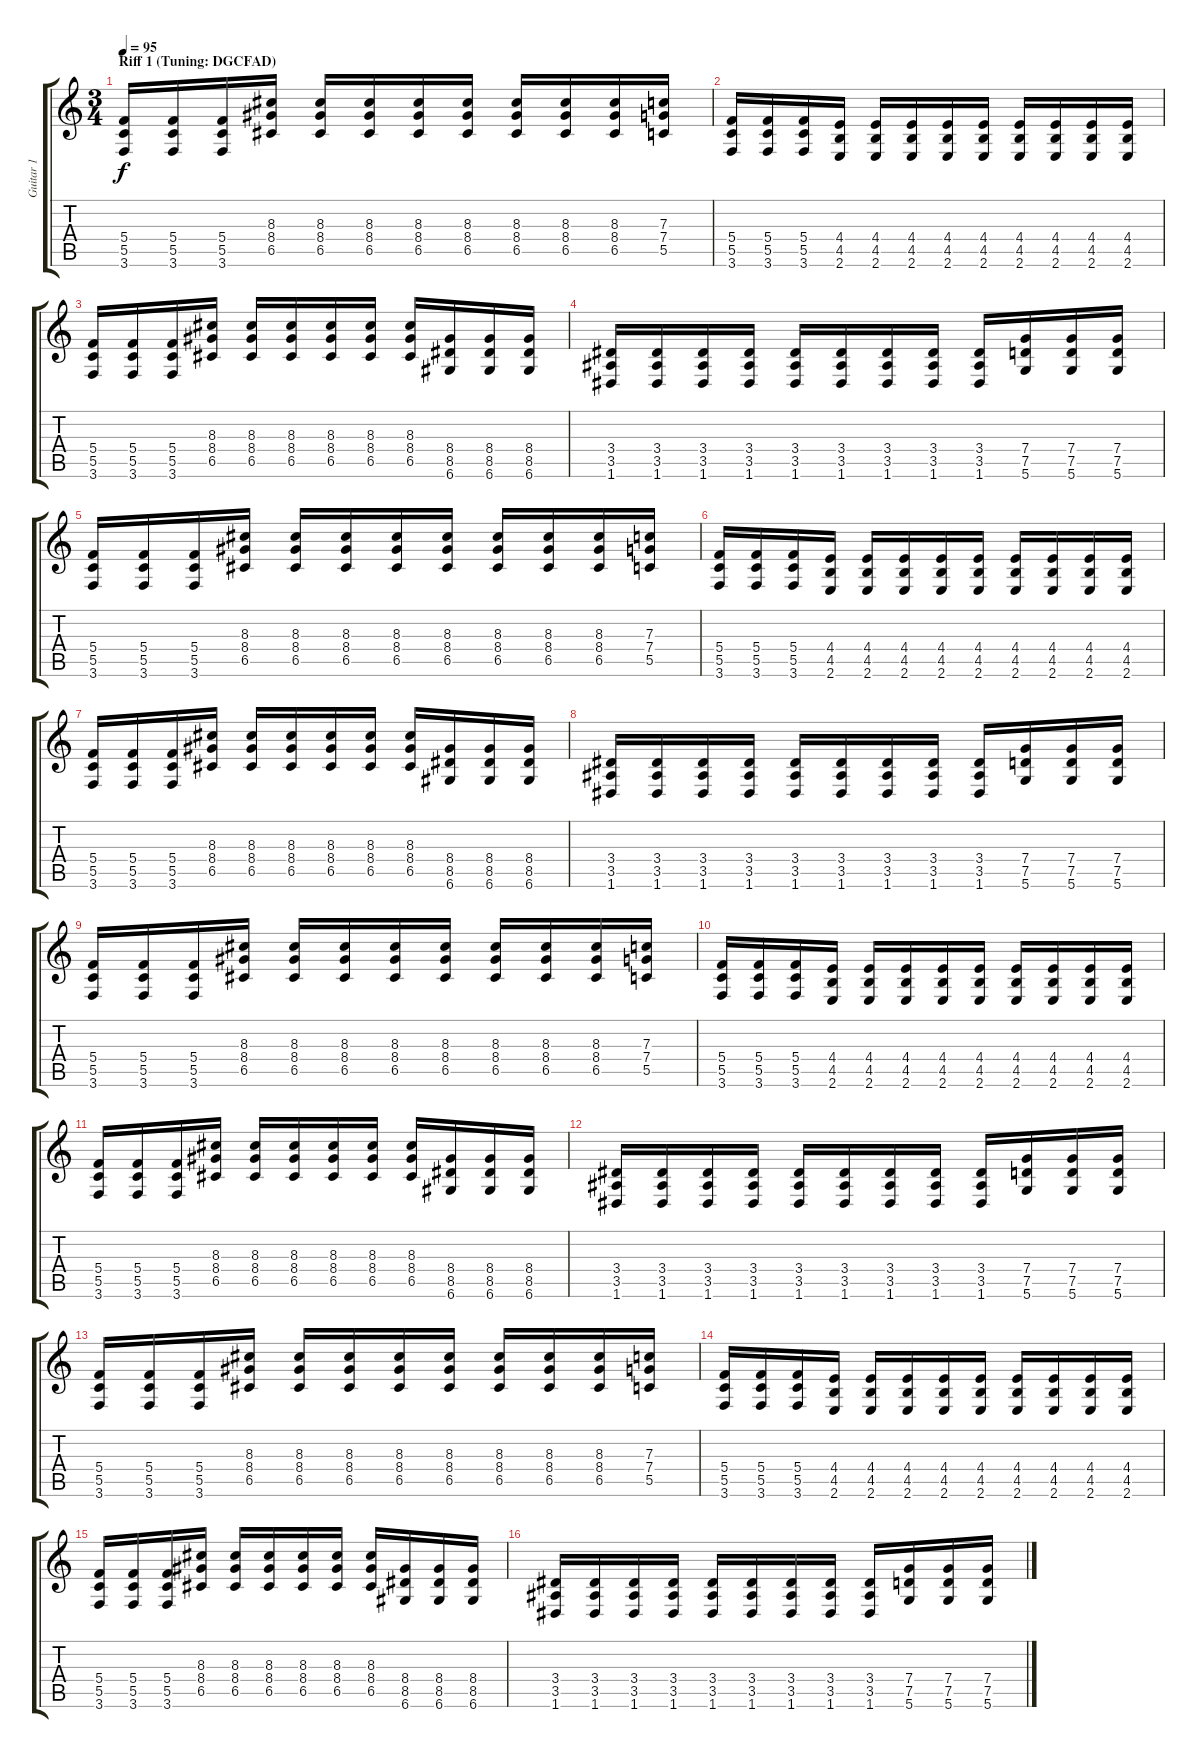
\track ("Guitar 1" "Guitar 1") {instrument distortionguitar}
\staff {score tabs}
\tuning (D4 A3 F3 C3 G2 D2) {hide}
\ts (3 4)
\section ("" "Riff 1 (Tuning: DGCFAD)")
\tempo 95
\clef g2
\ks c
(5.4 5.5 3.6).16{dy f instrument distortionguitar} (5.4 5.5 3.6).16 (5.4 5.5 3.6).16 (8.3 8.4 6.5).16 (8.3 8.4 6.5).16 (8.3 8.4 6.5).16 (8.3 8.4 6.5).16 (8.3 8.4 6.5).16 (8.3 8.4 6.5).16 (8.3 8.4 6.5).16 (8.3 8.4 6.5).16 (7.3 7.4 5.5).16 |
(5.4 5.5 3.6).16 (5.4 5.5 3.6).16 (5.4 5.5 3.6).16 (4.4 4.5 2.6).16 (4.4 4.5 2.6).16 (4.4 4.5 2.6).16 (4.4 4.5 2.6).16 (4.4 4.5 2.6).16 (4.4 4.5 2.6).16 (4.4 4.5 2.6).16 (4.4 4.5 2.6).16 (4.4 4.5 2.6).16 |
(5.4 5.5 3.6).16 (5.4 5.5 3.6).16 (5.4 5.5 3.6).16 (8.3 8.4 6.5).16 (8.3 8.4 6.5).16 (8.3 8.4 6.5).16 (8.3 8.4 6.5).16 (8.3 8.4 6.5).16 (8.3 8.4 6.5).16 (8.4 8.5 6.6).16 (8.4 8.5 6.6).16 (8.4 8.5 6.6).16 |
(3.4 3.5 1.6).16 (3.4 3.5 1.6).16 (3.4 3.5 1.6).16 (3.4 3.5 1.6).16 (3.4 3.5 1.6).16 (3.4 3.5 1.6).16 (3.4 3.5 1.6).16 (3.4 3.5 1.6).16 (3.4 3.5 1.6).16 (7.4 7.5 5.6).16 (7.4 7.5 5.6).16 (7.4 7.5 5.6).16 |
(5.4 5.5 3.6).16 (5.4 5.5 3.6).16 (5.4 5.5 3.6).16 (8.3 8.4 6.5).16 (8.3 8.4 6.5).16 (8.3 8.4 6.5).16 (8.3 8.4 6.5).16 (8.3 8.4 6.5).16 (8.3 8.4 6.5).16 (8.3 8.4 6.5).16 (8.3 8.4 6.5).16 (7.3 7.4 5.5).16 |
(5.4 5.5 3.6).16 (5.4 5.5 3.6).16 (5.4 5.5 3.6).16 (4.4 4.5 2.6).16 (4.4 4.5 2.6).16 (4.4 4.5 2.6).16 (4.4 4.5 2.6).16 (4.4 4.5 2.6).16 (4.4 4.5 2.6).16 (4.4 4.5 2.6).16 (4.4 4.5 2.6).16 (4.4 4.5 2.6).16 |
(5.4 5.5 3.6).16 (5.4 5.5 3.6).16 (5.4 5.5 3.6).16 (8.3 8.4 6.5).16 (8.3 8.4 6.5).16 (8.3 8.4 6.5).16 (8.3 8.4 6.5).16 (8.3 8.4 6.5).16 (8.3 8.4 6.5).16 (8.4 8.5 6.6).16 (8.4 8.5 6.6).16 (8.4 8.5 6.6).16 |
(3.4 3.5 1.6).16 (3.4 3.5 1.6).16 (3.4 3.5 1.6).16 (3.4 3.5 1.6).16 (3.4 3.5 1.6).16 (3.4 3.5 1.6).16 (3.4 3.5 1.6).16 (3.4 3.5 1.6).16 (3.4 3.5 1.6).16 (7.4 7.5 5.6).16 (7.4 7.5 5.6).16 (7.4 7.5 5.6).16 |
(5.4 5.5 3.6).16 (5.4 5.5 3.6).16 (5.4 5.5 3.6).16 (8.3 8.4 6.5).16 (8.3 8.4 6.5).16 (8.3 8.4 6.5).16 (8.3 8.4 6.5).16 (8.3 8.4 6.5).16 (8.3 8.4 6.5).16 (8.3 8.4 6.5).16 (8.3 8.4 6.5).16 (7.3 7.4 5.5).16 |
(5.4 5.5 3.6).16 (5.4 5.5 3.6).16 (5.4 5.5 3.6).16 (4.4 4.5 2.6).16 (4.4 4.5 2.6).16 (4.4 4.5 2.6).16 (4.4 4.5 2.6).16 (4.4 4.5 2.6).16 (4.4 4.5 2.6).16 (4.4 4.5 2.6).16 (4.4 4.5 2.6).16 (4.4 4.5 2.6).16 |
(5.4 5.5 3.6).16 (5.4 5.5 3.6).16 (5.4 5.5 3.6).16 (8.3 8.4 6.5).16 (8.3 8.4 6.5).16 (8.3 8.4 6.5).16 (8.3 8.4 6.5).16 (8.3 8.4 6.5).16 (8.3 8.4 6.5).16 (8.4 8.5 6.6).16 (8.4 8.5 6.6).16 (8.4 8.5 6.6).16 |
(3.4 3.5 1.6).16 (3.4 3.5 1.6).16 (3.4 3.5 1.6).16 (3.4 3.5 1.6).16 (3.4 3.5 1.6).16 (3.4 3.5 1.6).16 (3.4 3.5 1.6).16 (3.4 3.5 1.6).16 (3.4 3.5 1.6).16 (7.4 7.5 5.6).16 (7.4 7.5 5.6).16 (7.4 7.5 5.6).16 |
(5.4 5.5 3.6).16 (5.4 5.5 3.6).16 (5.4 5.5 3.6).16 (8.3 8.4 6.5).16 (8.3 8.4 6.5).16 (8.3 8.4 6.5).16 (8.3 8.4 6.5).16 (8.3 8.4 6.5).16 (8.3 8.4 6.5).16 (8.3 8.4 6.5).16 (8.3 8.4 6.5).16 (7.3 7.4 5.5).16 |
(5.4 5.5 3.6).16 (5.4 5.5 3.6).16 (5.4 5.5 3.6).16 (4.4 4.5 2.6).16 (4.4 4.5 2.6).16 (4.4 4.5 2.6).16 (4.4 4.5 2.6).16 (4.4 4.5 2.6).16 (4.4 4.5 2.6).16 (4.4 4.5 2.6).16 (4.4 4.5 2.6).16 (4.4 4.5 2.6).16 |
(5.4 5.5 3.6).16 (5.4 5.5 3.6).16 (5.4 5.5 3.6).16 (8.3 8.4 6.5).16 (8.3 8.4 6.5).16 (8.3 8.4 6.5).16 (8.3 8.4 6.5).16 (8.3 8.4 6.5).16 (8.3 8.4 6.5).16 (8.4 8.5 6.6).16 (8.4 8.5 6.6).16 (8.4 8.5 6.6).16 |
(3.4 3.5 1.6).16 (3.4 3.5 1.6).16 (3.4 3.5 1.6).16 (3.4 3.5 1.6).16 (3.4 3.5 1.6).16 (3.4 3.5 1.6).16 (3.4 3.5 1.6).16 (3.4 3.5 1.6).16 (3.4 3.5 1.6).16 (7.4 7.5 5.6).16 (7.4 7.5 5.6).16 (7.4 7.5 5.6).16
